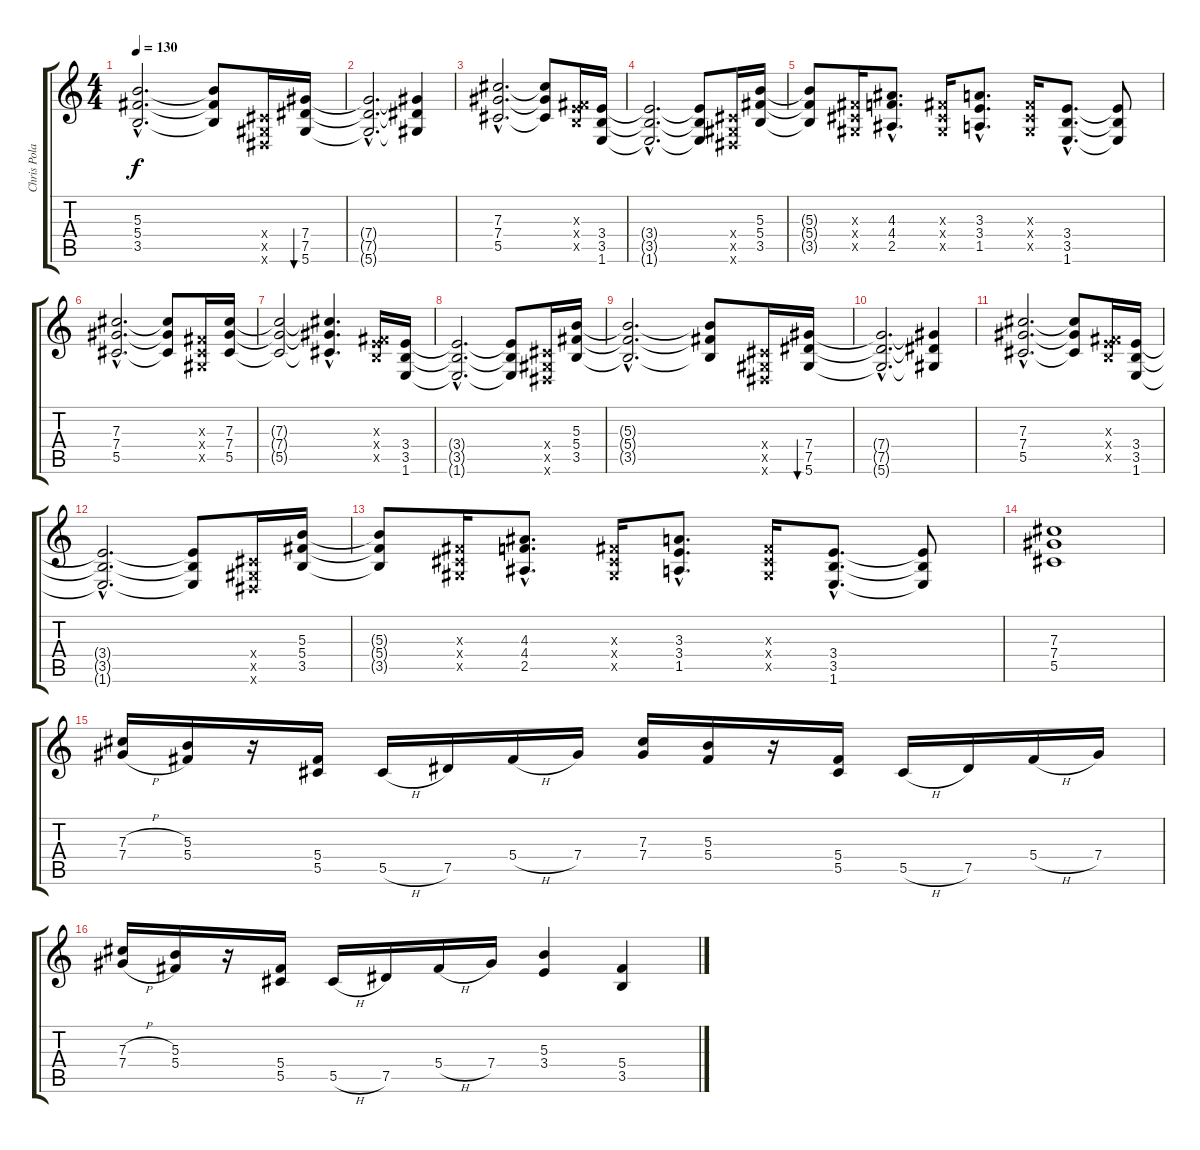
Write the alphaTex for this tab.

\track ("Chris Poland" "Chris Pola") {instrument distortionguitar}
\staff {score tabs}
\tuning (Eb4 Bb3 Gb3 Db3 Ab2 Eb2) {hide}
\ts (4 4)
\tempo 130
\clef g2
\ks c
(5.3{hac t} 5.4{hac t} 3.5{hac t}).2{d dy f} (5.3{t} 5.4{t} 3.5{t}).8 (0.4{x} 0.5{x} 0.6{x}).16 (7.4 7.5 5.6).16{bu 120} |
(7.4{hac t} 7.5{hac t} 5.6{hac t}).2{d} (7.4{t} 7.5{t} 5.6{t}).4 |
(7.3{hac} 7.4{hac} 5.5{hac}).2{d} (7.3{t} 7.4{t} 5.5{t}).8 (0.3{x} 3.4{x} 3.5{x}).16 (3.4 3.5 1.6).16 |
(3.4{hac t} 3.5{hac t} 1.6{hac t}).2{d} (3.4{t} 3.5{t} 1.6{t}).8 (0.4{x} 0.5{x} 0.6{x}).16 (5.3 5.4 3.5).16 |
(5.3{t} 5.4{t} 3.5{t}).8 (0.3{x} 0.4{x} 0.5{x}).16 (4.3{hac} 4.4{hac} 2.5{hac}).8{d} (0.3{x} 0.4{x} 0.5{x}).16 (3.3{hac} 3.4{hac} 1.5{hac}).8{d} (0.3{x} 0.4{x} 0.5{x}).16 (3.4{hac} 3.5{hac} 1.6{hac}).8{d} (3.4{t} 3.5{t} 1.6{t}).8 |
(7.3{hac} 7.4{hac} 5.5{hac}).2{d} (7.3{t} 7.4{t} 5.5{t}).8 (0.3{x} 0.4{x} 0.5{x}).16 (7.3 7.4 5.5).16 |
(7.3{t} 7.4{t} 5.5{t}).2 (7.3{hac t} 7.4{hac t} 5.5{hac t}).4{d} (0.3{x} 3.4{x} 3.5{x}).16 (3.4 3.5 1.6).16 |
(3.4{hac t} 3.5{hac t} 1.6{hac t}).2{d} (3.4{t} 3.5{t} 1.6{t}).8 (0.4{x} 0.5{x} 0.6{x}).16 (5.3 5.4 3.5).16 |
(5.3{hac t} 5.4{hac t} 3.5{hac t}).2{d} (5.3{t} 5.4{t} 3.5{t}).8 (0.4{x} 0.5{x} 0.6{x}).16 (7.4 7.5 5.6).16{bu 120} |
(7.4{hac t} 7.5{hac t} 5.6{hac t}).2{d} (7.4{t} 7.5{t} 5.6{t}).4 |
(7.3{hac} 7.4{hac} 5.5{hac}).2{d} (7.3{t} 7.4{t} 5.5{t}).8 (0.3{x} 3.4{x} 3.5{x}).16 (3.4 3.5 1.6).16 |
(3.4{hac t} 3.5{hac t} 1.6{hac t}).2{d} (3.4{t} 3.5{t} 1.6{t}).8 (0.4{x} 0.5{x} 0.6{x}).16 (5.3 5.4 3.5).16 |
(5.3{t} 5.4{t} 3.5{t}).8 (0.3{x} 0.4{x} 0.5{x}).16 (4.3{hac} 4.4{hac} 2.5{hac}).8{d} (0.3{x} 0.4{x} 0.5{x}).16 (3.3{hac} 3.4{hac} 1.5{hac}).8{d} (0.3{x} 0.4{x} 0.5{x}).16 (3.4{hac} 3.5{hac} 1.6{hac}).8{d} (3.4{t} 3.5{t} 1.6{t}).8 |
(7.3 7.4 5.5).1 |
(7.3{h} 7.4{h}).16 (5.3 5.4).16 r.16 (5.4 5.5).16 5.5{h}.16 7.5.16 5.4{h}.16 7.4.16 (7.3 7.4).16 (5.3 5.4).16 r.16 (5.4 5.5).16 5.5{h}.16 7.5.16 5.4{h}.16 7.4.16 |
(7.3{h} 7.4{h}).16 (5.3 5.4).16 r.16 (5.4 5.5).16 5.5{h}.16 7.5.16 5.4{h}.16 7.4.16 (5.3 3.4).4 (5.4 3.5).4
